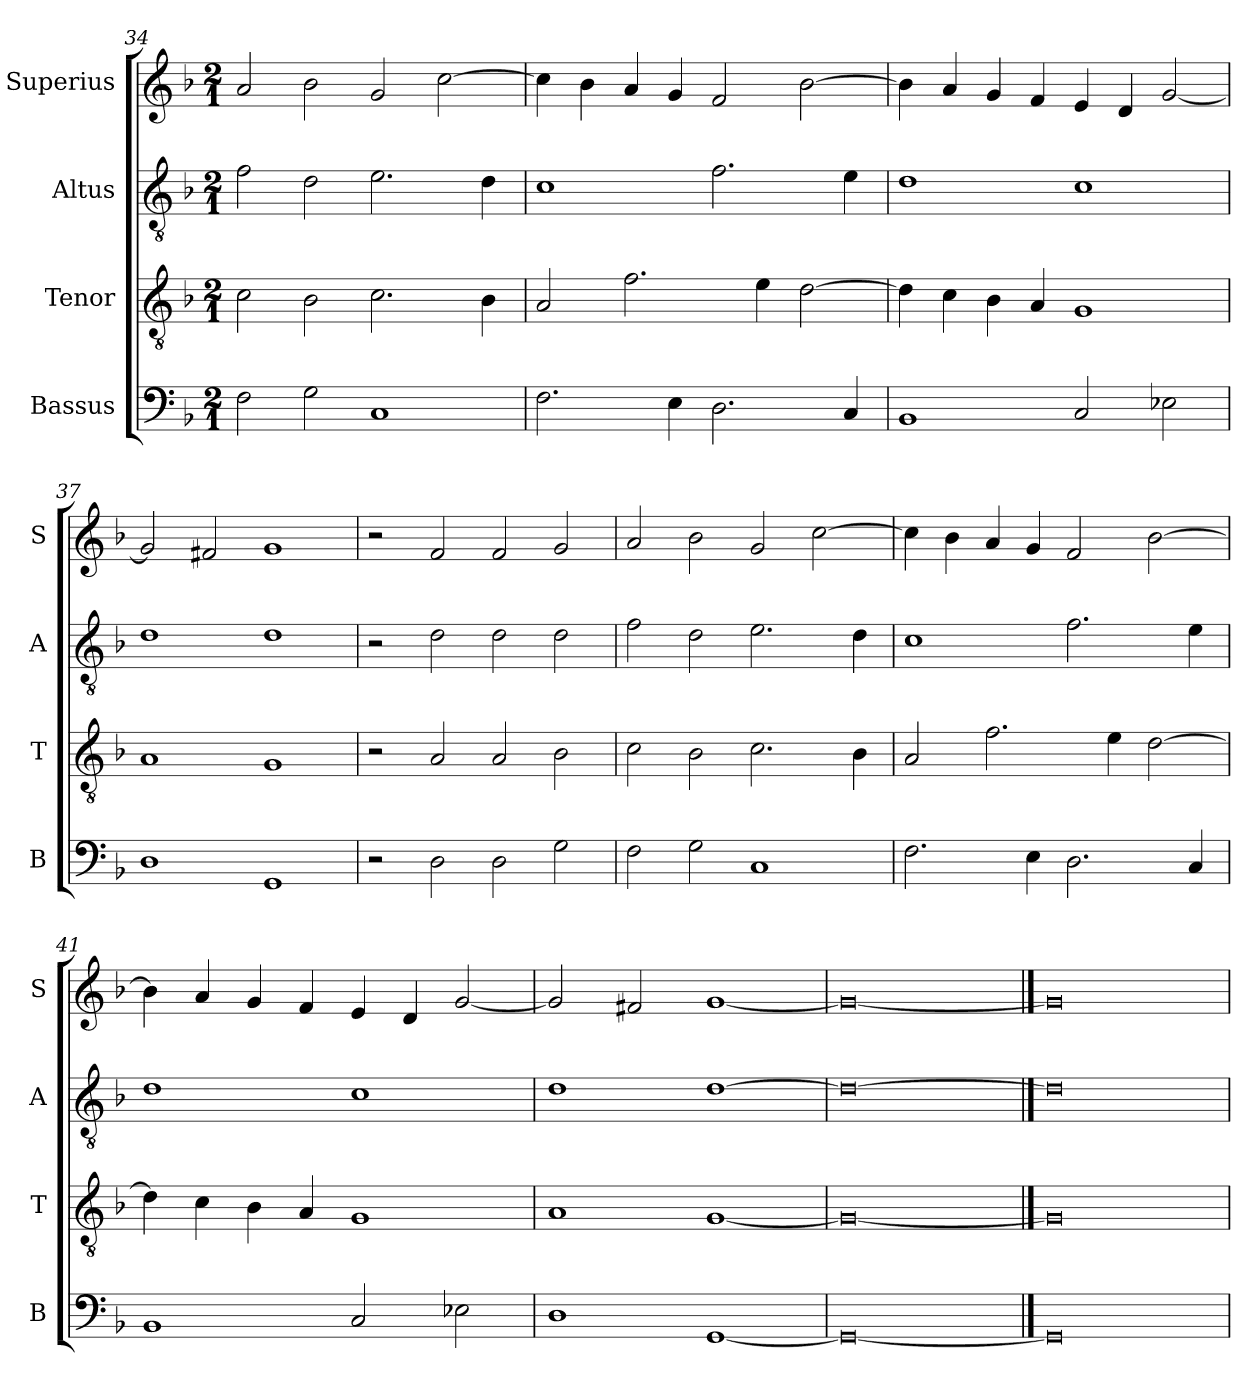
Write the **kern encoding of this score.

**kern	**kern	**kern	**kern
*part4	*part3	*part2	*part1
*staff4	*staff3	*staff2	*staff1
*I"Bassus	*I"Tenor	*I"Altus	*I"Superius
*I'B	*I'T	*I'A	*I'S
*clefF4	*clefGv2	*clefGv2	*clefG2
*k[b-]	*k[b-]	*k[b-]	*k[b-]
*F:	*F:	*F:	*F:
*M2/1	*M2/1	*M2/1	*M2/1
=34	=34	=34	=34
2F	2c	2f	2a
2G	2B-	2d	2b-
1C	2.c	2.e	2g
.	.	.	[2cc
.	4B-	4d	.
=35	=35	=35	=35
2.F	2A	1c	4cc]
.	.	.	4b-
.	2.f	.	4a
4E	.	.	4g
2.D	.	2.f	2f
.	4e	.	.
.	[2d	.	[2b-
4C	.	4e	.
=36	=36	=36	=36
1BB-	4d]	1d	4b-]
.	4c	.	4a
.	4B-	.	4g
.	4A	.	4f
2C	1G	1c	4e
.	.	.	4d
2E-X	.	.	[2g
=37	=37	=37	=37
1D	1A	1d	2g]
.	.	.	2f#X
1GG	1G	1d	1g
=38	=38	=38	=38
2r	2r	2r	2r
2D	2A	2d	2f
2D	2A	2d	2f
2G	2B-	2d	2g
=39	=39	=39	=39
2F	2c	2f	2a
2G	2B-	2d	2b-
1C	2.c	2.e	2g
.	.	.	[2cc
.	4B-	4d	.
=40	=40	=40	=40
2.F	2A	1c	4cc]
.	.	.	4b-
.	2.f	.	4a
4E	.	.	4g
2.D	.	2.f	2f
.	4e	.	.
.	[2d	.	[2b-
4C	.	4e	.
=41	=41	=41	=41
1BB-	4d]	1d	4b-]
.	4c	.	4a
.	4B-	.	4g
.	4A	.	4f
2C	1G	1c	4e
.	.	.	4d
2E-X	.	.	[2g
=42	=42	=42	=42
1D	1A	1d	2g]
.	.	.	2f#X
[1GG	[1G	[1d	[1g
=43	=43	=43	=43
0GG_	0G_	0d_	0g_
==44	==44	==44	==44
0GG]	0G]	0d]	0g]
=	=	=	=
*-	*-	*-	*-
